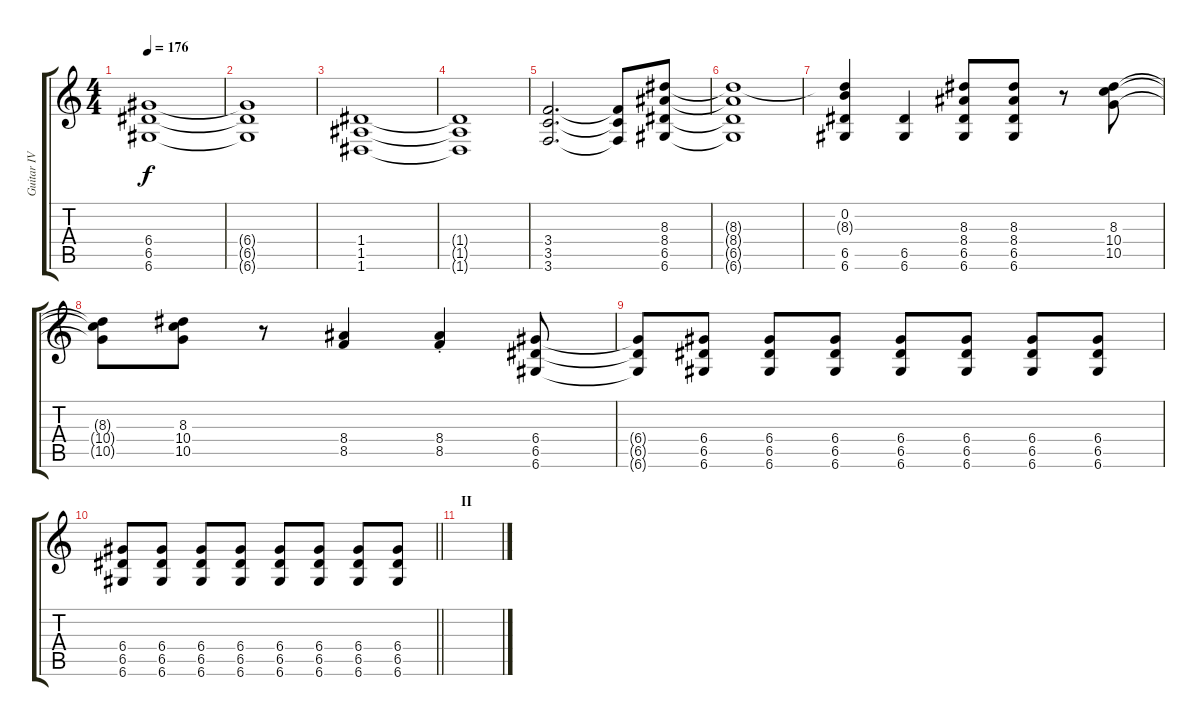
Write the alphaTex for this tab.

\track ("Guitar IV Volume Lower" "Guitar IV ") {instrument distortionguitar}
\staff {score tabs}
\tuning (E4 B3 G3 D3 A2 D2) {hide}
\ts (4 4)
\tempo 176
\clef g2
\ks c
(6.4{t} 6.5{t} 6.6{t}).1{dy f} |
(6.4{t} 6.5{t} 6.6{t}).1 |
(1.4 1.5 1.6).1 |
(1.4{t} 1.5{t} 1.6{t}).1 |
(3.4 3.5 3.6).2{d} (3.4{t} 3.5{t} 3.6{t}).8 (8.3 8.4 6.5 6.6).8 |
(8.3{t} 8.4{t} 6.5{t} 6.6{t}).1 |
(0.2 8.3{t} 6.5 6.6).4 (6.5 6.6).4 (8.3 8.4 6.5 6.6).8 (8.3 8.4 6.5 6.6).8 r.8 (8.3 10.4 10.5).8 |
(8.3{t} 10.4{t} 10.5{t}).8 (8.3 10.4 10.5).8 r.8 (8.4 8.5).4 (8.4{st} 8.5{st}).4 (6.4 6.5 6.6).8 |
(6.4{t} 6.5{t} 6.6{t}).8 (6.4 6.5 6.6).8 (6.4 6.5 6.6).8 (6.4 6.5 6.6).8 (6.4 6.5 6.6).8 (6.4 6.5 6.6).8 (6.4 6.5 6.6).8 (6.4 6.5 6.6).8 |
\barLineRight lightlight
(6.4 6.5 6.6).8 (6.4 6.5 6.6).8 (6.4 6.5 6.6).8 (6.4 6.5 6.6).8 (6.4 6.5 6.6).8 (6.4 6.5 6.6).8 (6.4 6.5 6.6).8 (6.4 6.5 6.6).8 |
\section ("" "II")
